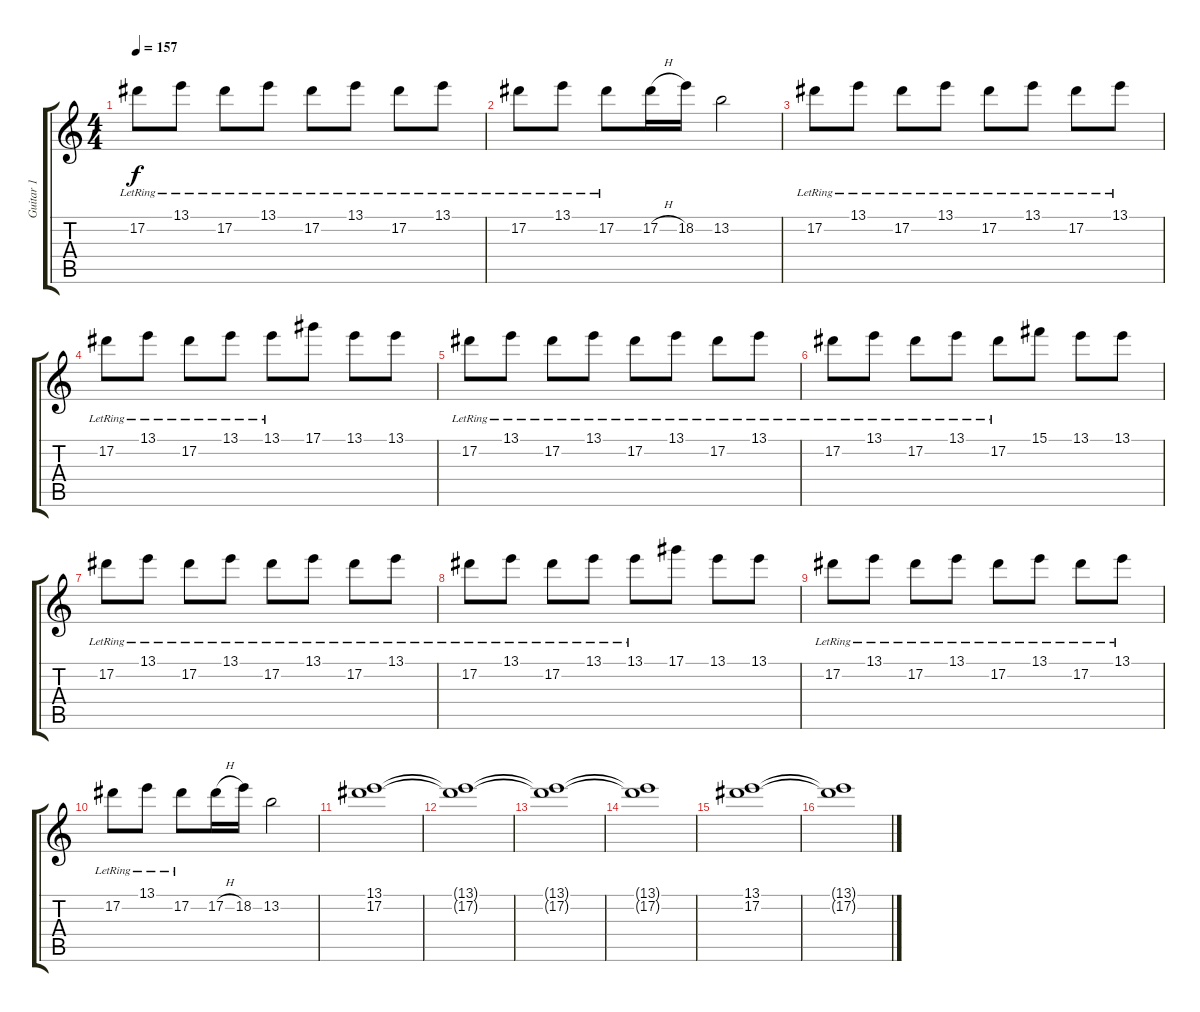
\track ("Guitar 1" "Guitar 1") {instrument distortionguitar}
\staff {score tabs}
\tuning (Eb4 Bb3 Gb3 Db3 Ab2 Db2) {hide}
\ts (4 4)
\tempo 157
\clef g2
\ks c
17.2{lr}.8{dy f} 13.1{lr}.8 17.2{lr}.8 13.1{lr}.8 17.2{lr}.8 13.1{lr}.8 17.2{lr}.8 13.1{lr}.8 |
17.2{lr}.8 13.1{lr}.8 17.2{lr}.8 17.2{h}.16 18.2.16 13.2.2 |
17.2{lr}.8 13.1{lr}.8 17.2{lr}.8 13.1{lr}.8 17.2{lr}.8 13.1{lr}.8 17.2{lr}.8 13.1{lr}.8 |
17.2{lr}.8 13.1{lr}.8 17.2{lr}.8 13.1{lr}.8 13.1{lr}.8 17.1.8 13.1.8 13.1.8 |
17.2{lr}.8 13.1{lr}.8 17.2{lr}.8 13.1{lr}.8 17.2{lr}.8 13.1{lr}.8 17.2{lr}.8 13.1{lr}.8 |
17.2{lr}.8 13.1{lr}.8 17.2{lr}.8 13.1{lr}.8 17.2{lr}.8 15.1.8 13.1.8 13.1.8 |
17.2{lr}.8 13.1{lr}.8 17.2{lr}.8 13.1{lr}.8 17.2{lr}.8 13.1{lr}.8 17.2{lr}.8 13.1{lr}.8 |
17.2{lr}.8 13.1{lr}.8 17.2{lr}.8 13.1{lr}.8 13.1{lr}.8 17.1.8 13.1.8 13.1.8 |
17.2{lr}.8 13.1{lr}.8 17.2{lr}.8 13.1{lr}.8 17.2{lr}.8 13.1{lr}.8 17.2{lr}.8 13.1{lr}.8 |
17.2{lr}.8 13.1{lr}.8 17.2{lr}.8 17.2{h}.16 18.2.16 13.2.2 |
(13.1 17.2).1 |
(13.1{t} 17.2{t}).1 |
(13.1{t} 17.2{t}).1 |
(13.1{t} 17.2{t}).1 |
(13.1 17.2).1 |
(13.1{t} 17.2{t}).1
